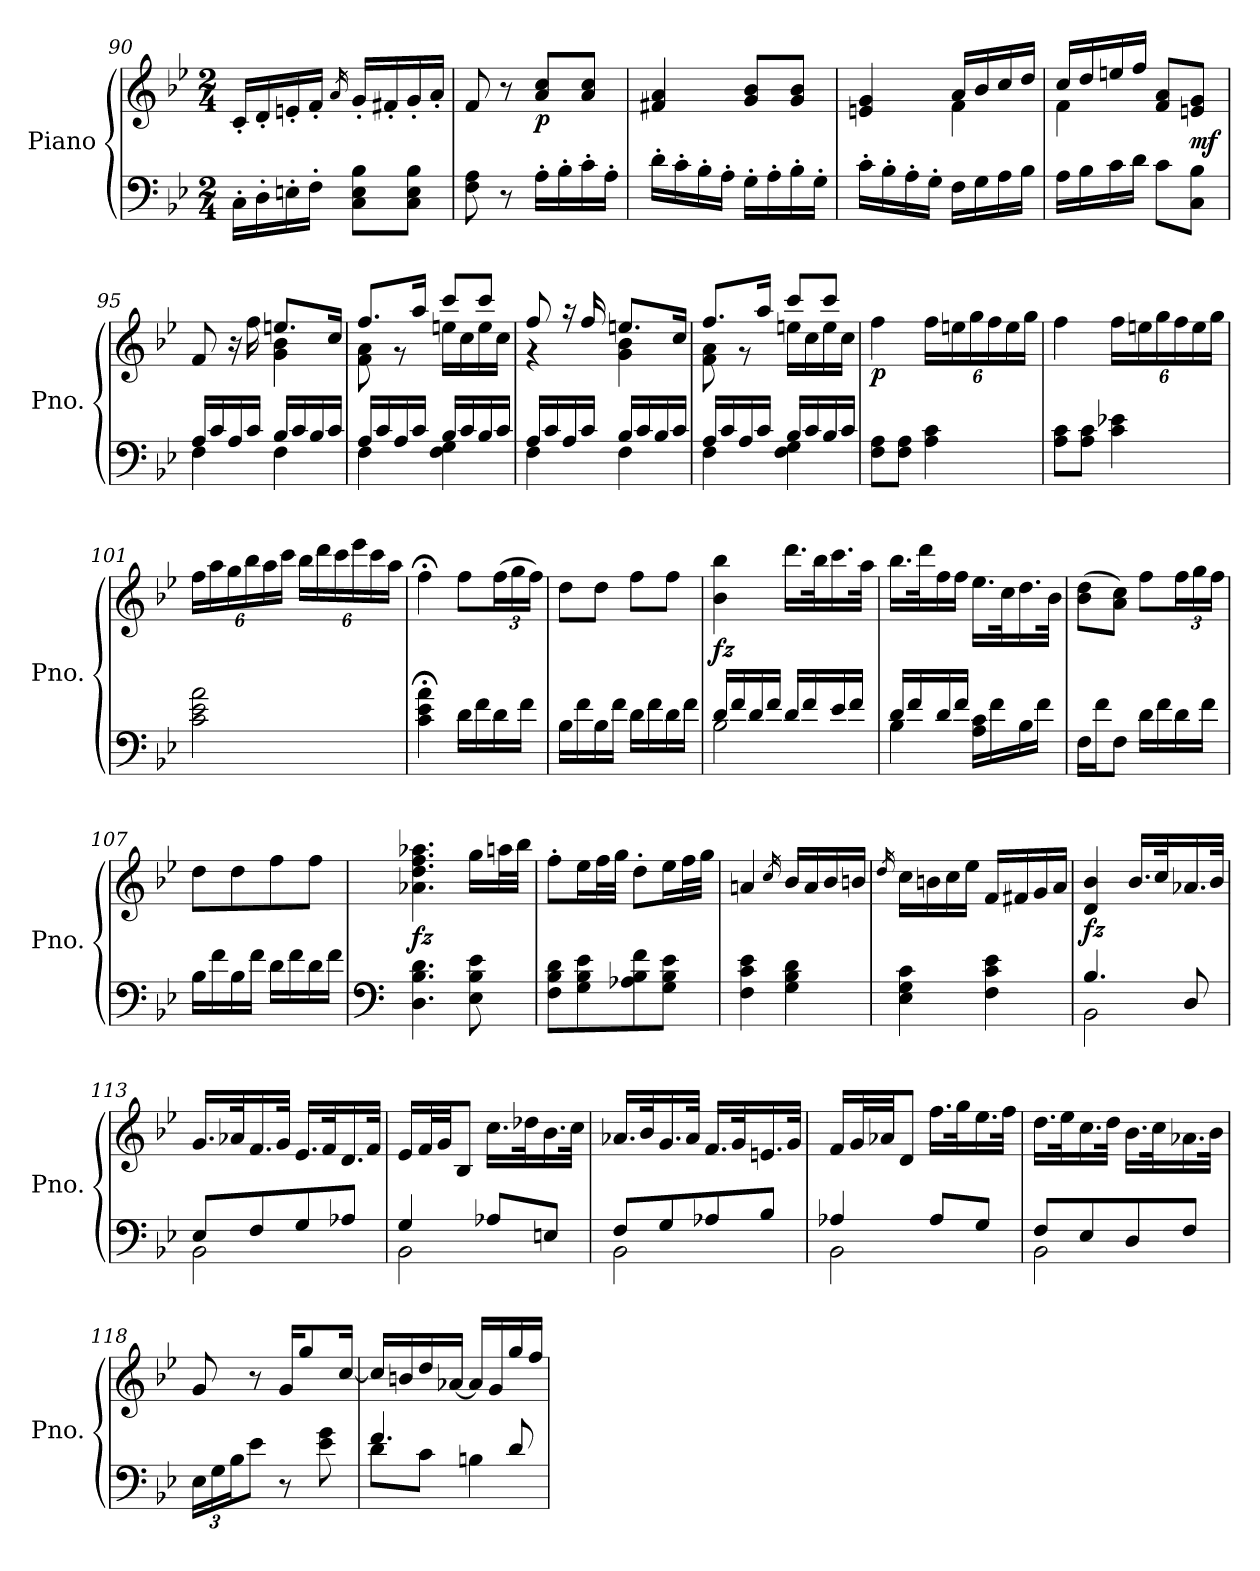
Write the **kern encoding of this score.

**kern	**kern	**dynam
*part1	*part1	*part1
*staff2	*staff1	*staff1/2
*I"Piano	*	*
*I'Pno.	*	*
!!LO:LB:g=z
*clefF4	*clefG2	*
*k[b-e-]	*k[b-e-]	*
*B-:	*B-:	*
*M2/4	*M2/4	*
=90	=90	=90
16C'\LL	16c'/LL	.
16D'\	16d'/	.
16En'\	16en'/	.
16F'\JJ	16f'/JJ	.
.	16qa/	.
8C\ 8E\ 8B-\L	16g'/LL	.
.	16f#X'/	.
8C\ 8E\ 8B-\J	16g'/	.
.	16a'/JJ	.
=91	=91	=91
8F\ 8A\	8f/	.
8r	8r	.
!	!	!LO:DY:b
16A'\LL	8a/ 8cc/L	p
16B-'\	.	.
16c'\	8a/ 8cc/J	.
16A'\JJ	.	.
=92	=92	=92
16d'\LL	4f#X/ 4a/	.
16c'\	.	.
16B-'\	.	.
16A'\JJ	.	.
16G'\LL	8g/ 8b-/L	.
16A'\	.	.
16B-'\	8g/ 8b-/J	.
16G'\JJ	.	.
=93	=93	=93
*	*^	*
16c'\LL	4en/ 4g/	4ryy	.
16B-'\	.	.	.
16A'\	.	.	.
16G'\JJ	.	.	.
16F\LL	16a/LL	4f\	.
16G\	16b-/	.	.
16A\	16cc/	.	.
16B-\JJ	16dd/JJ	.	.
=94	=94	=94	=94
16A\LL	16cc/LL	4f\	.
16B-\	16dd/	.	.
16c\	16een/	.	.
16d\JJ	16ff/JJ	.	.
8c\L	8f/ 8a/L	4ryy	.
!	!	!	!LO:DY:b
8C\ 8B-\J	8en/ 8g/J	.	mf
!!LO:LB:g=z	!!
=95	=95	=95	=95
*^	*	*	*
16A/LL	4F\	8f/	4ryy	.
16c/	.	.	.	.
16A/	.	16r	.	.
16c/JJ	.	16ff\	.	.
16B-/LL	4F\	8.een/L	4g\ 4b-\	.
16c/	.	.	.	.
16B-/	.	.	.	.
16c/JJ	.	16cc/Jk	.	.
=96	=96	=96	=96	=96
16A/LL	4F\	8.ff/L	8f\ 8a\	.
16c/	.	.	.	.
16A/	.	.	8r	.
16c/JJ	.	16aa/Jk	.	.
16B-/LL	4F\ 4G\	8ccc/L	16een\LL	.
16c/	.	.	16cc\	.
16B-/	.	8ccc/J	16ee\	.
16c/JJ	.	.	16cc\JJ	.
=97	=97	=97	=97	=97
16A/LL	4F\	8ff/	4r	.
16c/	.	.	.	.
16A/	.	16r	.	.
16c/JJ	.	16ff/	.	.
16B-/LL	4F\	8.een/L	4g\ 4b-\	.
16c/	.	.	.	.
16B-/	.	.	.	.
16c/JJ	.	16cc/Jk	.	.
=98	=98	=98	=98	=98
16A/LL	4F\	8.ff/L	8f\ 8a\	.
16c/	.	.	.	.
16A/	.	.	8r	.
16c/JJ	.	16aa/Jk	.	.
16B-/LL	4F\ 4G\	8ccc/L	16een\LL	.
16c/	.	.	16cc\	.
16B-/	.	8ccc/J	16ee\	.
16c/JJ	.	.	16cc\JJ	.
*v	*v	*	*	*
!!LO:LB:g=z
=99	=99	=99	=99
!	!	!	!LO:DY:b
*	*v	*v	*
8F\ 8A\L	4ff\	p
8F\ 8A\J	.	.
*	*Xbrackettup	*
4A\ 4c\	24ff\LL	.
.	24een\	.
.	24gg\	.
.	24ff\	.
.	24ee\	.
.	24gg\JJ	.
=100	=100	=100
8A\ 8c\L	4ff\	.
8A\ 8c\J	.	.
4c\ 4e-X\	24ff\LL	.
.	24een\	.
.	24gg\	.
.	24ff\	.
.	24ee\	.
.	24gg\JJ	.
!!LO:LB:g=z
=101	=101	=101
2c\ 2e-\ 2a\	24ff\LL	.
.	24aa\	.
.	24gg\	.
.	24bb-\	.
.	24aa\	.
.	24ccc\JJ	.
.	24bb-\LL	.
.	24ddd\	.
.	24ccc\	.
.	24eee-\	.
.	24ccc\	.
.	24aa\JJ	.
=102	=102	=102
4c\;< 4e-\;< 4a\;<	4ff;<\	.
16d\LL	8ff\L	.
16f\	.	.
16d\	(24ff\L	.
.	24gg\	.
16f\JJ	.	.
.	24ff\JJ)	.
=103	=103	=103
16B-\LL	8dd\L	.
16f\	.	.
16B-\	8dd\J	.
16f\JJ	.	.
16d\LL	8ff\L	.
16f\	.	.
16d\	8ff\J	.
16f\JJ	.	.
=104	=104	=104
*^	*	*
!	!	!	!LO:DY:b
16d/LL	2B-\	4b-\ 4bb-\	fz
16f/	.	.	.
16d/	.	.	.
16f/JJ	.	.	.
16d/LL	.	16.ddd\LL	.
16f/	.	.	.
.	.	32bb-\K	.
16e-/	.	16.ccc\	.
16f/JJ	.	.	.
.	.	32aa\JJk	.
!!LO:PB:g=z
=105	=105	=105	=105
16d/LL	4B-\	16.bb-\LL	.
16f/	.	.	.
.	.	32ddd\K	.
16d/	.	16ff\	.
16f/JJ	.	16ff\JJ	.
16A\ 16c\LL	8ryy	16.ee-\LL	.
16f\	.	.	.
.	.	32cc\K	.
16B-\	8ryy	16.dd\	.
16f\JJ	.	.	.
.	.	32b-\JJk	.
*v	*v	*	*
!!LO:LB:g=z
=106	=106	=106
16F\LL	(8b-\ 8dd\L	.
16f\J	.	.
8F\J	8a\ 8cc\J)	.
16d\LL	8ff\L	.
16f\	.	.
16d\	24ff\L	.
.	24gg\	.
16f\JJ	.	.
.	24ff\JJ	.
=107	=107	=107
16B-\LL	8dd\L	.
16f\	.	.
16B-\	8dd\	.
16f\JJ	.	.
16d\LL	8ff\	.
16f\	.	.
16d\	8ff\J	.
16f\JJ	.	.
=108	=108	=108
*clefF4	*	*
!	!	!LO:DY:b
4.D\ 4.B-\ 4.d\	4.a-X\ 4.dd\ 4.ff\ 4.aa-X\	fz
8E-\ 8B-\ 8e-\	16gg\LL	.
.	32aan\L	.
.	32bb-\JJJ	.
=109	=109	=109
8F\ 8B-\ 8d\L	8ff'\L	.
8G\ 8B-\ 8e-\	16ee-\L	.
.	32ff\L	.
.	32gg\JJJ	.
8A-X\ 8B-\ 8f\	8dd'\L	.
8G\ 8B-\ 8e-\J	16ee-\L	.
.	32ff\L	.
.	32gg\JJJ	.
=110	=110	=110
4F\ 4c\ 4e-\	4an/	.
.	16qcc/	.
4G\ 4B-\ 4d\	16b-/LL	.
.	16a/	.
.	16b-/	.
.	16bn/JJ	.
!!LO:LB:g=z
=111	=111	=111
.	16qdd/	.
4E-\ 4G\ 4c\	16cc\LL	.
.	16bn\	.
.	16cc\	.
.	16ee-\JJ	.
4F\ 4c\ 4e-\	16f/LL	.
.	16f#X/	.
.	16g/	.
.	16a/JJ	.
!!LO:LB:g=z
=112	=112	=112
*^	*	*
!	!	!	!LO:DY:b
4.B-/	2BB-\	4d/ 4b-/	fz
.	.	16.b-/LL	.
.	.	32cc/K	.
8D/	.	16.a-X/	.
.	.	32b-/JJk	.
=113	=113	=113	=113
8E-/L	2BB-\	16.g/LL	.
.	.	32a-X/K	.
8F/	.	16.f/	.
.	.	32g/JJk	.
8G/	.	16.e-/LL	.
.	.	32f/K	.
8A-X/J	.	16.d/	.
.	.	32f/JJk	.
=114	=114	=114	=114
4G/	2BB-\	16e-/LL	.
.	.	32f/L	.
.	.	32g/JJ	.
.	.	8B-/J	.
8A-X/L	.	16.cc\LL	.
.	.	32dd-X\K	.
8En/J	.	16.b-\	.
.	.	32cc\JJk	.
=115	=115	=115	=115
8F/L	2BB-\	16.a-X/LL	.
.	.	32b-/K	.
8G/	.	16.g/	.
.	.	32a-/JJk	.
8A-X/	.	16.f/LL	.
.	.	32g/K	.
8B-/J	.	16.en/	.
.	.	32g/JJk	.
!!LO:LB:g=z
=116	=116	=116	=116
4A-X/	2BB-\	16f/LL	.
.	.	32g/L	.
.	.	32a-X/JJ	.
.	.	8d/J	.
8A-/L	.	16.ff\LL	.
.	.	32gg\K	.
8G/J	.	16.ee-\	.
.	.	32ff\JJk	.
=117	=117	=117	=117
8F/L	2BB-\	16.dd\LL	.
.	.	32ee-\K	.
8E-/	.	16.cc\	.
.	.	32dd\JJk	.
8D/	.	16.b-\LL	.
.	.	32cc\K	.
8F/J	.	16.a-X\	.
.	.	32b-\JJk	.
*v	*v	*	*
!!LO:LB:g=z
=118	=118	=118
*Xbrackettup	*	*
24E-\LL	8g/	.
24G\	.	.
24B-\J	.	.
8e-\J	8r	.
8r	16g/KL	.
.	8gg/	.
8e-\ 8g\	.	.
.	[16cc/Jk	.
=119	=119	=119
*^	*	*
4.f/	8d\L	16cc/LL]	.
.	.	16bn/	.
.	8c\J	16dd/	.
.	.	[16a-X/JJ	.
.	4Bn\	16a-/LL]	.
.	.	16g/	.
8d/	.	16gg/	.
.	.	16ff/JJ	.
*v	*v	*	*
=	=	=
*-	*-	*-
